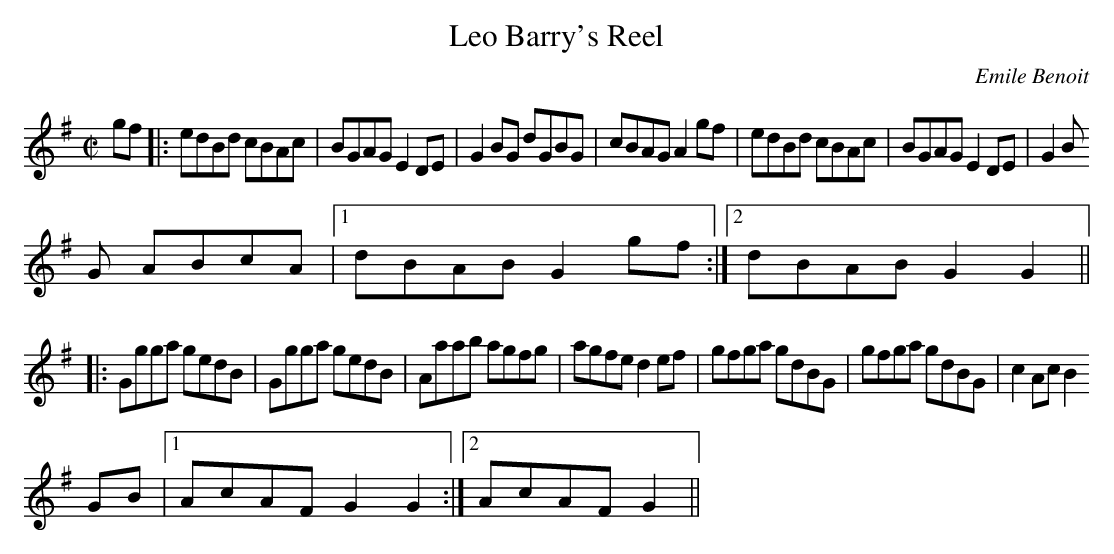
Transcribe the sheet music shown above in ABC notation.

X:1
T:Leo Barry's Reel
C:Emile Benoit
M:C|
L:1/8
K:G
gf|:edBd cBAc|BGAG E2 DE|G2 BG dGBG|cBAG A2 gf|edBd cBAc|BGAG E2 DE|G2 B
G ABcA|1dBAB G2 gf:|2dBAB G2G2||
|:Ggga gedB|Ggga gedB|Aaab agfg|agfe d2 ef|gfga gdBG|gfga gdBG|c2 Ac B2
GB|1AcAF G2G2:|2AcAF G2||
